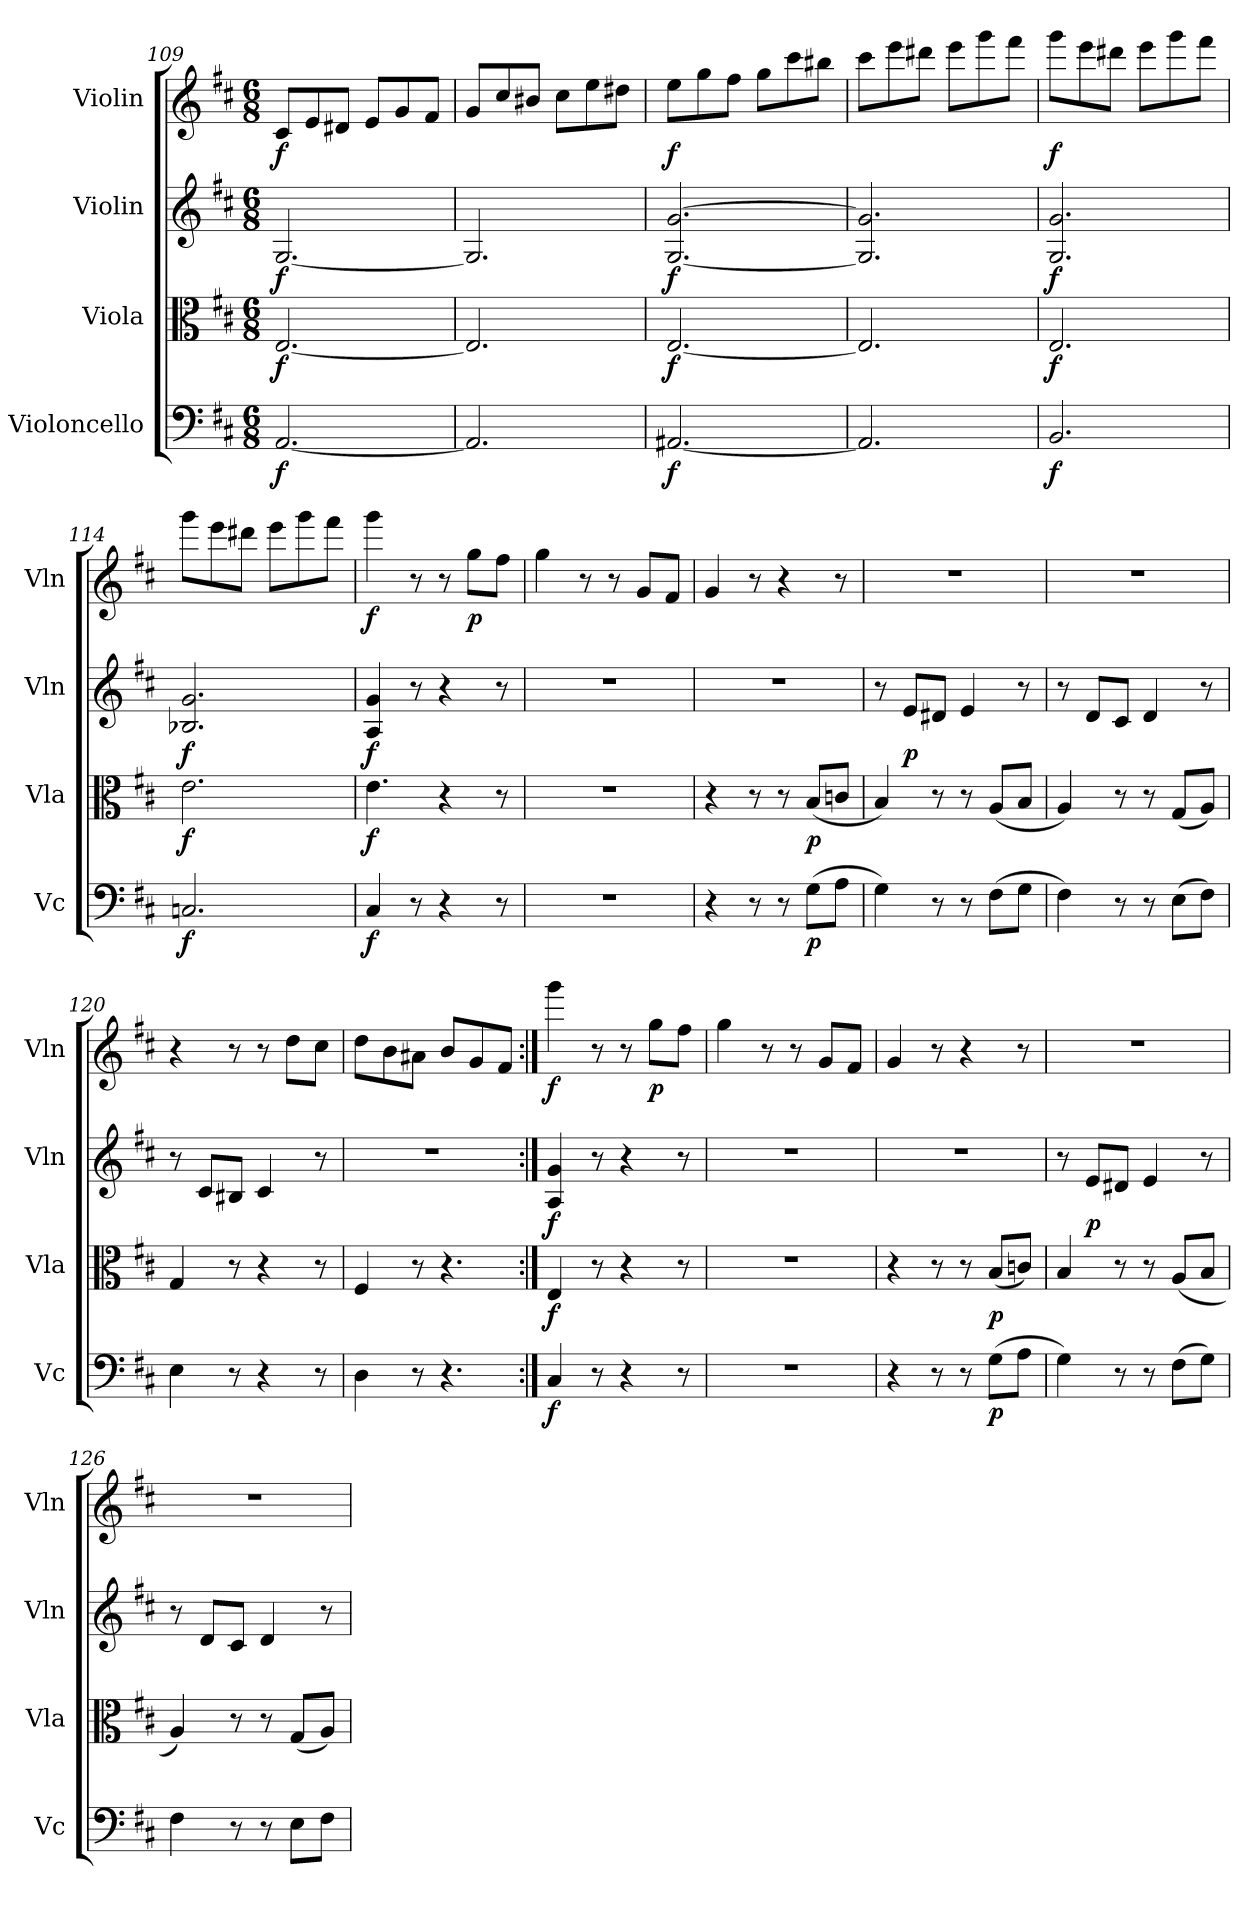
**kern	**dynam	**kern	**dynam	**kern	**dynam	**kern	**dynam
*part4	*part4	*part3	*part3	*part2	*part2	*part1	*part1
*staff4	*staff4	*staff3	*staff3	*staff2	*staff2	*staff1	*staff1
*I"Violoncello	*	*I"Viola	*	*I"Violin	*	*I"Violin	*
*I'Vc	*	*I'Vla	*	*I'Vln	*	*I'Vln	*
*clefF4	*	*clefC3	*	*clefG2	*	*clefG2	*
*k[f#c#]	*	*k[f#c#]	*	*k[f#c#]	*	*k[f#c#]	*
*D:	*	*D:	*	*D:	*	*D:	*
*M6/8	*	*M6/8	*	*M6/8	*	*M6/8	*
=109	=109	=109	=109	=109	=109	=109	=109
[2.AA/	f	[2.E/	f	[2.G/	f	8c#/L	f
.	.	.	.	.	.	8e/	.
.	.	.	.	.	.	8d#X/J	.
.	.	.	.	.	.	8e/L	.
.	.	.	.	.	.	8g/	.
.	.	.	.	.	.	8f#/J	.
=110	=110	=110	=110	=110	=110	=110	=110
2.AA/]	.	2.E/]	.	2.G/]	.	8g/L	.
.	.	.	.	.	.	8cc#/	.
.	.	.	.	.	.	8b#X/J	.
.	.	.	.	.	.	8cc#\L	.
.	.	.	.	.	.	8ee\	.
.	.	.	.	.	.	8dd#X\J	.
=111	=111	=111	=111	=111	=111	=111	=111
[2.AA#X/	f	[2.E/	f	[2.G/ [2.g/	f	8ee\L	f
.	.	.	.	.	.	8gg\	.
.	.	.	.	.	.	8ff#\J	.
.	.	.	.	.	.	8gg\L	.
.	.	.	.	.	.	8ccc#\	.
.	.	.	.	.	.	8bb#X\J	.
=112	=112	=112	=112	=112	=112	=112	=112
2.AA#/]	.	2.E/]	.	2.G]/ 2.g]/	.	8ccc#\L	.
.	.	.	.	.	.	8eee\	.
.	.	.	.	.	.	8ddd#X\J	.
.	.	.	.	.	.	8eee\L	.
.	.	.	.	.	.	8ggg\	.
.	.	.	.	.	.	8fff#\J	.
=113	=113	=113	=113	=113	=113	=113	=113
2.BB/	f	2.E/	f	2.G/ 2.g/	f	8ggg\L	f
.	.	.	.	.	.	8eee\	.
.	.	.	.	.	.	8ddd#X\J	.
.	.	.	.	.	.	8eee\L	.
.	.	.	.	.	.	8ggg\	.
.	.	.	.	.	.	8fff#\J	.
=114	=114	=114	=114	=114	=114	=114	=114
2.Cn/	f	2.e\	f	2.B-X/ 2.g/	f	8ggg\L	.
.	.	.	.	.	.	8eee\	.
.	.	.	.	.	.	8ddd#X\J	.
.	.	.	.	.	.	8eee\L	.
.	.	.	.	.	.	8ggg\	.
.	.	.	.	.	.	8fff#\J	.
=115	=115	=115	=115	=115	=115	=115	=115
4C#/	f	4.e\	f	4A/ 4g/	f	4ggg\	f
8r	.	.	.	8r	.	8r	.
4r	.	4r	.	4r	.	8r	.
.	.	.	.	.	.	8gg\L	p
8r	.	8r	.	8r	.	8ff#\J	.
=116	=116	=116	=116	=116	=116	=116	=116
2.r	.	2.r	.	2.r	.	4gg\	.
.	.	.	.	.	.	8r	.
.	.	.	.	.	.	8r	.
.	.	.	.	.	.	8g/L	.
.	.	.	.	.	.	8f#/J	.
=117	=117	=117	=117	=117	=117	=117	=117
4r	.	4r	.	2.r	.	4g/	.
8r	.	8r	.	.	.	8r	.
8r	.	8r	.	.	.	4r	.
(8G\L	p	(8B/L	p	.	.	.	.
8A\J	.	8cn/J	.	.	.	8r	.
=118	=118	=118	=118	=118	=118	=118	=118
4G\)	.	4B/)	.	8r	.	2.r	.
.	.	.	.	8e/L	p	.	.
8r	.	8r	.	8d#X/J	.	.	.
8r	.	8r	.	4e/	.	.	.
(8F#\L	.	(8A/L	.	.	.	.	.
8G\J	.	8B/J	.	8r	.	.	.
=119	=119	=119	=119	=119	=119	=119	=119
4F#\)	.	4A/)	.	8r	.	2.r	.
.	.	.	.	8d/L	.	.	.
8r	.	8r	.	8c#/J	.	.	.
8r	.	8r	.	4d/	.	.	.
(8E\L	.	(8G/L	.	.	.	.	.
8F#\J)	.	8A/J)	.	8r	.	.	.
=120	=120	=120	=120	=120	=120	=120	=120
4E\	.	4G/	.	8r	.	4r	.
.	.	.	.	8c#/L	.	.	.
8r	.	8r	.	8B#X/J	.	8r	.
4r	.	4r	.	4c#/	.	8r	.
.	.	.	.	.	.	8dd\L	.
8r	.	8r	.	8r	.	8cc#\J	.
=121	=121	=121	=121	=121	=121	=121	=121
4D\	.	4F#/	.	2.r	.	8dd\L	.
.	.	.	.	.	.	8b\	.
8r	.	8r	.	.	.	8a#X\J	.
4.r	.	4.r	.	.	.	8b/L	.
.	.	.	.	.	.	8g/	.
.	.	.	.	.	.	8f#/J	.
=122:|!	=122:|!	=122:|!	=122:|!	=122:|!	=122:|!	=122:|!	=122:|!
4C#/	f	4E/	f	4A/ 4g/	f	4ggg\	f
8r	.	8r	.	8r	.	8r	.
4r	.	4r	.	4r	.	8r	.
.	.	.	.	.	.	8gg\L	p
8r	.	8r	.	8r	.	8ff#\J	.
=123	=123	=123	=123	=123	=123	=123	=123
2.r	.	2.r	.	2.r	.	4gg\	.
.	.	.	.	.	.	8r	.
.	.	.	.	.	.	8r	.
.	.	.	.	.	.	8g/L	.
.	.	.	.	.	.	8f#/J	.
=124	=124	=124	=124	=124	=124	=124	=124
4r	.	4r	.	2.r	.	4g/	.
8r	.	8r	.	.	.	8r	.
8r	.	8r	.	.	.	4r	.
(8G\L	p	(8B/L	p	.	.	.	.
8A\J	.	8cn/J)	.	.	.	8r	.
=125	=125	=125	=125	=125	=125	=125	=125
4G\)	.	4B/	.	8r	.	2.r	.
.	.	.	.	8e/L	p	.	.
8r	.	8r	.	8d#X/J	.	.	.
8r	.	8r	.	4e/	.	.	.
(8F#\L	.	(8A/L	.	.	.	.	.
8G\J)	.	8B/J	.	8r	.	.	.
=126	=126	=126	=126	=126	=126	=126	=126
4F#\	.	4A/)	.	8r	.	2.r	.
.	.	.	.	8d/L	.	.	.
8r	.	8r	.	8c#/J	.	.	.
8r	.	8r	.	4d/	.	.	.
8E\L	.	(8G/L	.	.	.	.	.
8F#\J	.	8A/J)	.	8r	.	.	.
=	=	=	=	=	=	=	=
*-	*-	*-	*-	*-	*-	*-	*-
